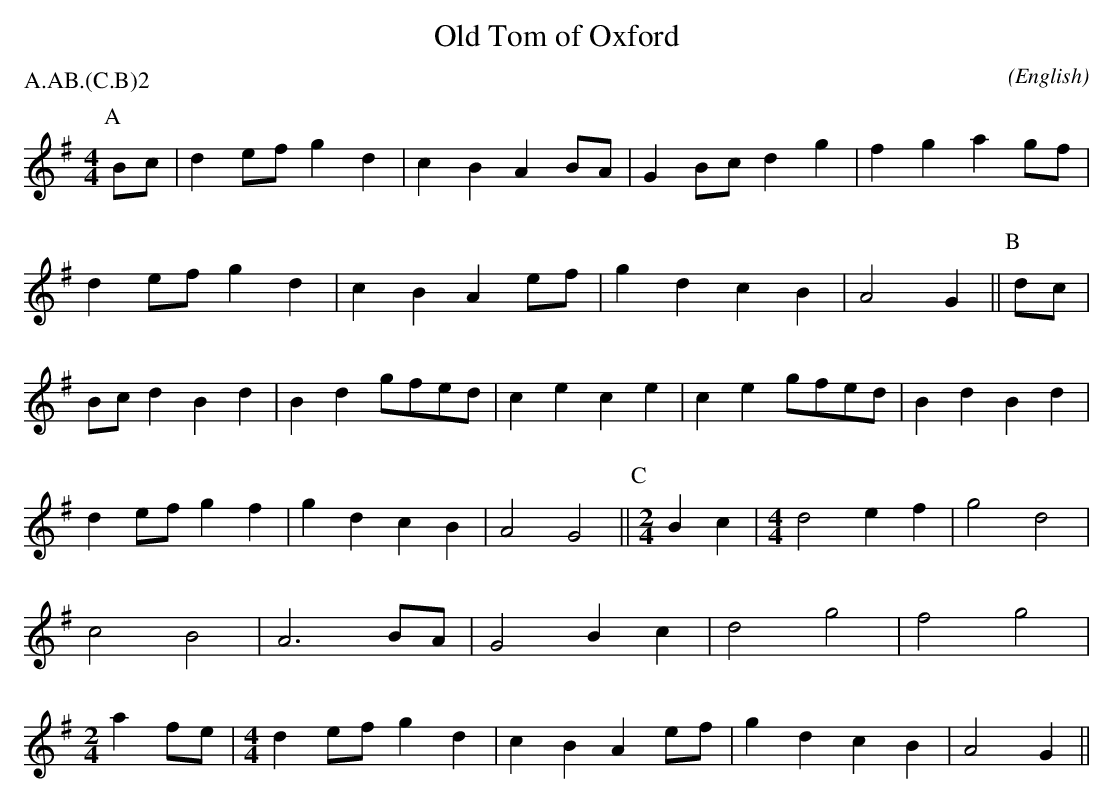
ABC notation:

X:1
T:Old Tom of Oxford
M:4/4
C:
O:English
P:A.AB.(C.B)2
K:G
P:A
Bc | d2 ef g2 d2 | c2 B2 A2 BA | G2 Bc d2 g2 | f2 g2 a2   \
gf | d2 ef g2 d2 | c2 B2 A2 ef | g2 d2 c2 B2 | A4    G2   ||\
P:B
dc | Bc d2 B2 d2 | B2 d2 gfed  | c2 e2 c2 e2 | c2 e2 gfed |\
B2 d2 B2 d2 | d2 ef g2 f2 | g2 d2 c2 B2 | A4    G4   ||\
P:C
M:2/4
L:1/8
B2 c2 |\
M:4/4
d4    e2 f2 | g4    d4    | c4    B4    | A6       BA |\
G4    B2 c2 | d4    g4    | f4    g4    |\
M:2/4
L:1/8
a2 fe |\
M:4/4
d2 ef g2 d2 | c2 B2 A2 ef | g2 d2 c2 B2 | A4    G2    ||
